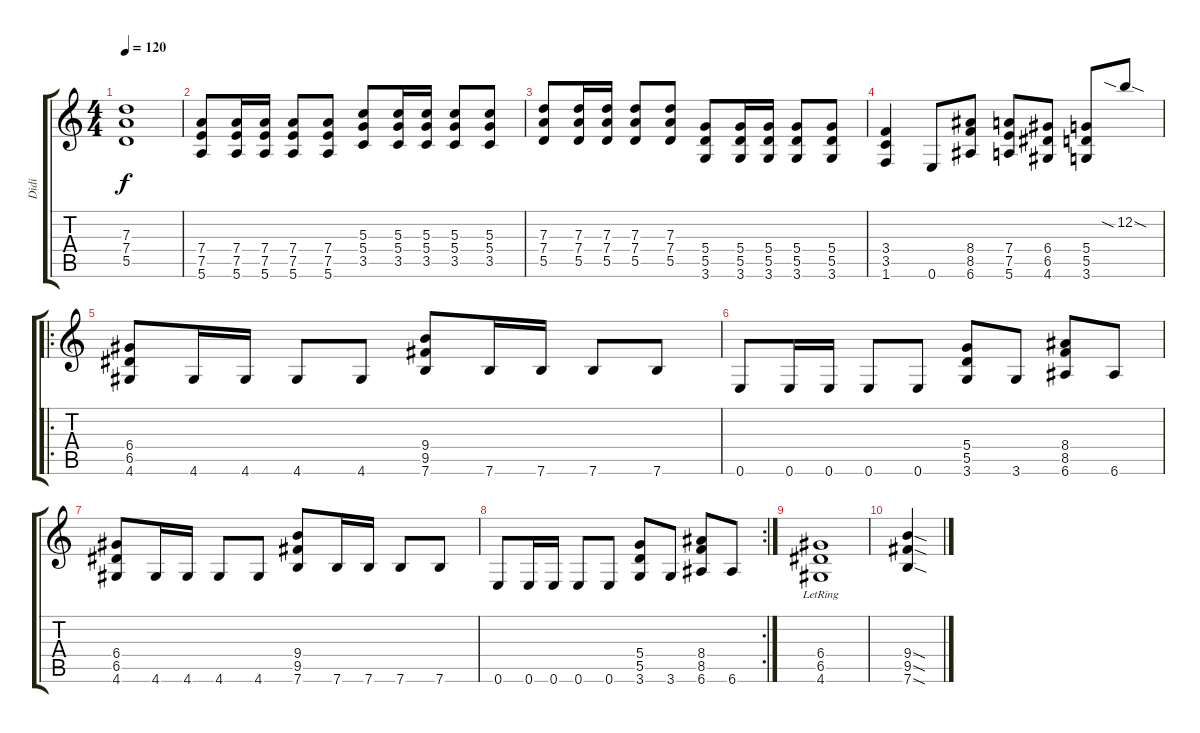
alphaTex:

\track ("Didi" "Didi") {instrument distortionguitar}
\staff {score tabs}
\tuning (E4 B3 G3 D3 A2 E2) {hide}
\ts (4 4)
\tempo 120
\clef g2
\ks c
(7.3 7.4 5.5).1{dy f} |
(7.4 7.5 5.6).8 (7.4 7.5 5.6).16 (7.4 7.5 5.6).16 (7.4 7.5 5.6).8 (7.4 7.5 5.6).8 (5.3 5.4 3.5).8 (5.3 5.4 3.5).16 (5.3 5.4 3.5).16 (5.3 5.4 3.5).8 (5.3 5.4 3.5).8 |
(7.3 7.4 5.5).8 (7.3 7.4 5.5).16 (7.3 7.4 5.5).16 (7.3 7.4 5.5).8 (7.3 7.4 5.5).8 (5.4 5.5 3.6).8 (5.4 5.5 3.6).16 (5.4 5.5 3.6).16 (5.4 5.5 3.6).8 (5.4 5.5 3.6).8 |
(3.4 3.5 1.6).4 0.6.8 (8.4 8.5 6.6).8 (7.4 7.5 5.6).8 (6.4 6.5 4.6).8 (5.4 5.5 3.6).8 12.2{sia sod}.8 |
\ro
(6.4 6.5 4.6).8 4.6.16 4.6.16 4.6.8 4.6.8 (9.4 9.5 7.6).8 7.6.16 7.6.16 7.6.8 7.6.8 |
0.6.8 0.6.16 0.6.16 0.6.8 0.6.8 (5.4 5.5 3.6).8 3.6.8 (8.4 8.5 6.6).8 6.6.8 |
(6.4 6.5 4.6).8 4.6.16 4.6.16 4.6.8 4.6.8 (9.4 9.5 7.6).8 7.6.16 7.6.16 7.6.8 7.6.8 |
\rc 2
0.6.8 0.6.16 0.6.16 0.6.8 0.6.8 (5.4 5.5 3.6).8 3.6.8 (8.4 8.5 6.6).8 6.6.8 |
(6.4{lr} 6.5 4.6).1 |
(9.4{sod} 9.5{sod} 7.6{sod}).4
